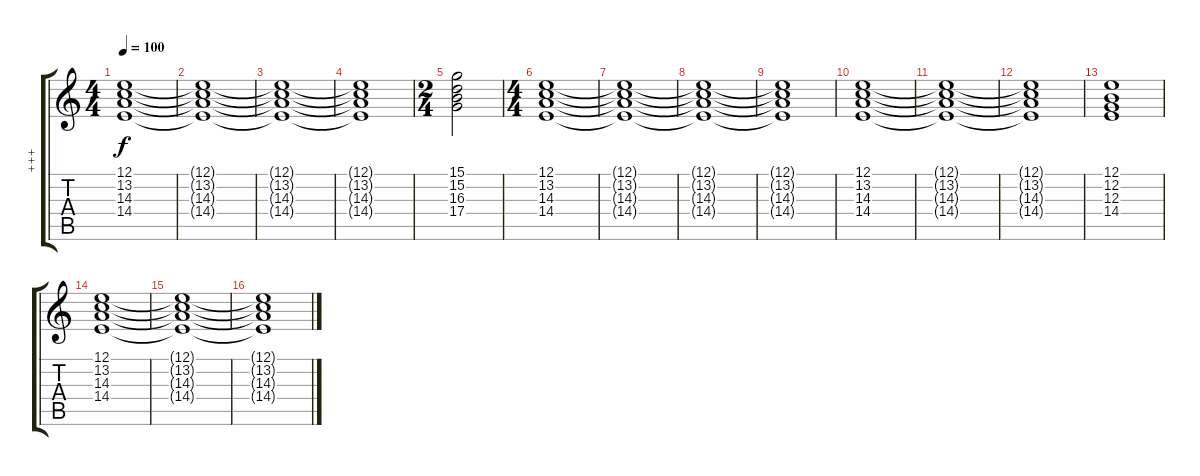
\track ("+++" "+++") {instrument stringensemble1}
\staff {score tabs}
\tuning (E4 B3 G3 D3 A2 E2) {hide}
\ts (4 4)
\tempo 100
\clef g2
\ks c
(12.1 13.2 14.3 14.4).1{dy f} |
(12.1{t} 13.2{t} 14.3{t} 14.4{t}).1 |
(12.1{t} 13.2{t} 14.3{t} 14.4{t}).1 |
(12.1{t} 13.2{t} 14.3{t} 14.4{t}).1 |
\ts (2 4)
(15.1 15.2 16.3 17.4).2 |
\ts (4 4)
(12.1 13.2 14.3 14.4).1 |
(12.1{t} 13.2{t} 14.3{t} 14.4{t}).1 |
(12.1{t} 13.2{t} 14.3{t} 14.4{t}).1 |
(12.1{t} 13.2{t} 14.3{t} 14.4{t}).1 |
(12.1 13.2 14.3 14.4).1 |
(12.1{t} 13.2{t} 14.3{t} 14.4{t}).1 |
(12.1{t} 13.2{t} 14.3{t} 14.4{t}).1 |
(12.1 12.2 12.3 14.4).1 |
(12.1 13.2 14.3 14.4).1 |
(12.1{t} 13.2{t} 14.3{t} 14.4{t}).1 |
(12.1{t} 13.2{t} 14.3{t} 14.4{t}).1
